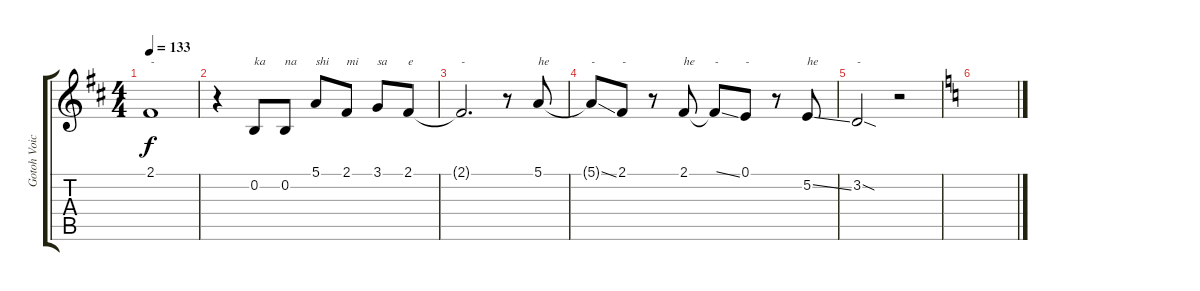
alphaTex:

\track ("Gotoh Voice" "Gotoh Voic") {instrument clarinet}
\staff {score tabs}
\tuning (E4 B3 G3 D3 A2 E2) {hide}
\ts (4 4)
\tempo 133
\clef g2
\ks d
2.1{t}.1{txt "-" dy f} |
r.4 0.2.8{txt "ka"} 0.2.8{txt "na"} 5.1.8{txt "shi"} 2.1.8{txt "mi"} 3.1.8{txt "sa"} 2.1.8{txt "e"} |
2.1{t}.2{d txt "-"} r.8 5.1.8{txt "he"} |
5.1{ss t}.8{txt "-"} 2.1.8{txt "-"} r.8 2.1.8{txt "he"} 2.1{ss t}.8{txt "-"} 0.1.8{txt "-"} r.8 5.2{ss}.8{txt "he"} |
3.2{sod}.2{txt "-"} r.2 |
\ks c
